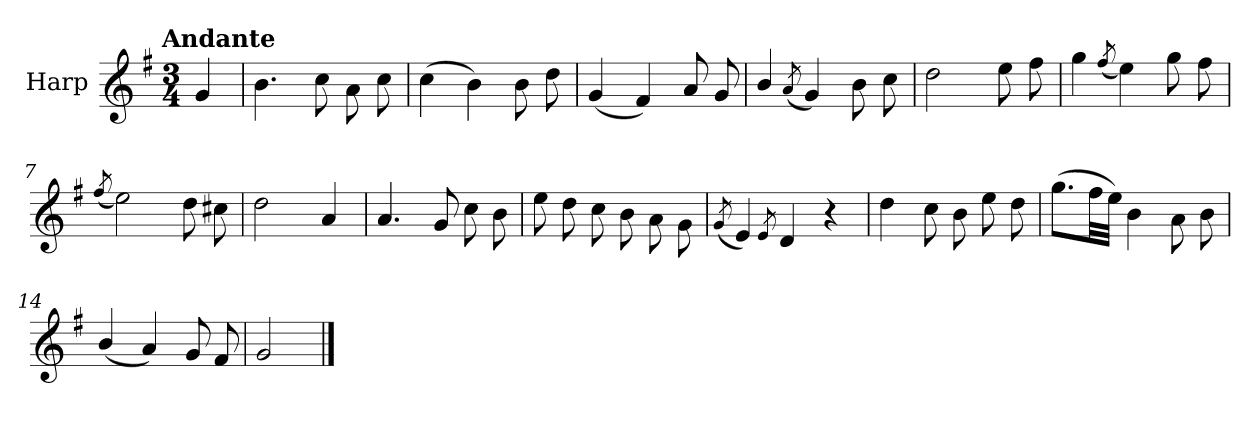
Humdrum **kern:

**kern
*part1
*staff1
*I"Harp
*I'Hrp.
*clefG2
*k[f#]
!!LO:TX:omd:t=Andante
*M3/4
*MM92
=
4g/
=1
4.b\
8cc\
8a\
8cc\
=2
(>4cc\
4b\)
8b\
8dd\
=3
(<4g/
4f#/)
8a/
8g/
=4
4b/
(<8qa/
4g/)
8b\
8cc\
=5
2dd\
8ee\
8ff#\
=6
4gg\
(<8qff#/
4ee\)
8gg\
8ff#\
=7
(<8qff#/
2ee\)
8dd\
8cc#X\
=8
2dd\
4a/
!!LO:LB:g=z
=9
4.a/
8g/
8cc\
8b\
=10
8ee\
8dd\
8cc\
8b\
8a\
8g\
=11
(<8qg/
4e/)
8qe/
4d/
4r
=12
4dd\
8cc\
8b\
8ee\
8dd\
=13
(>8.gg\L
32ff#\LL
32ee\JJJ)
4b\
8a\
8b\
=14
(<4b/
4a/)
8g/
8f#/
=15
2g/
==
*-
